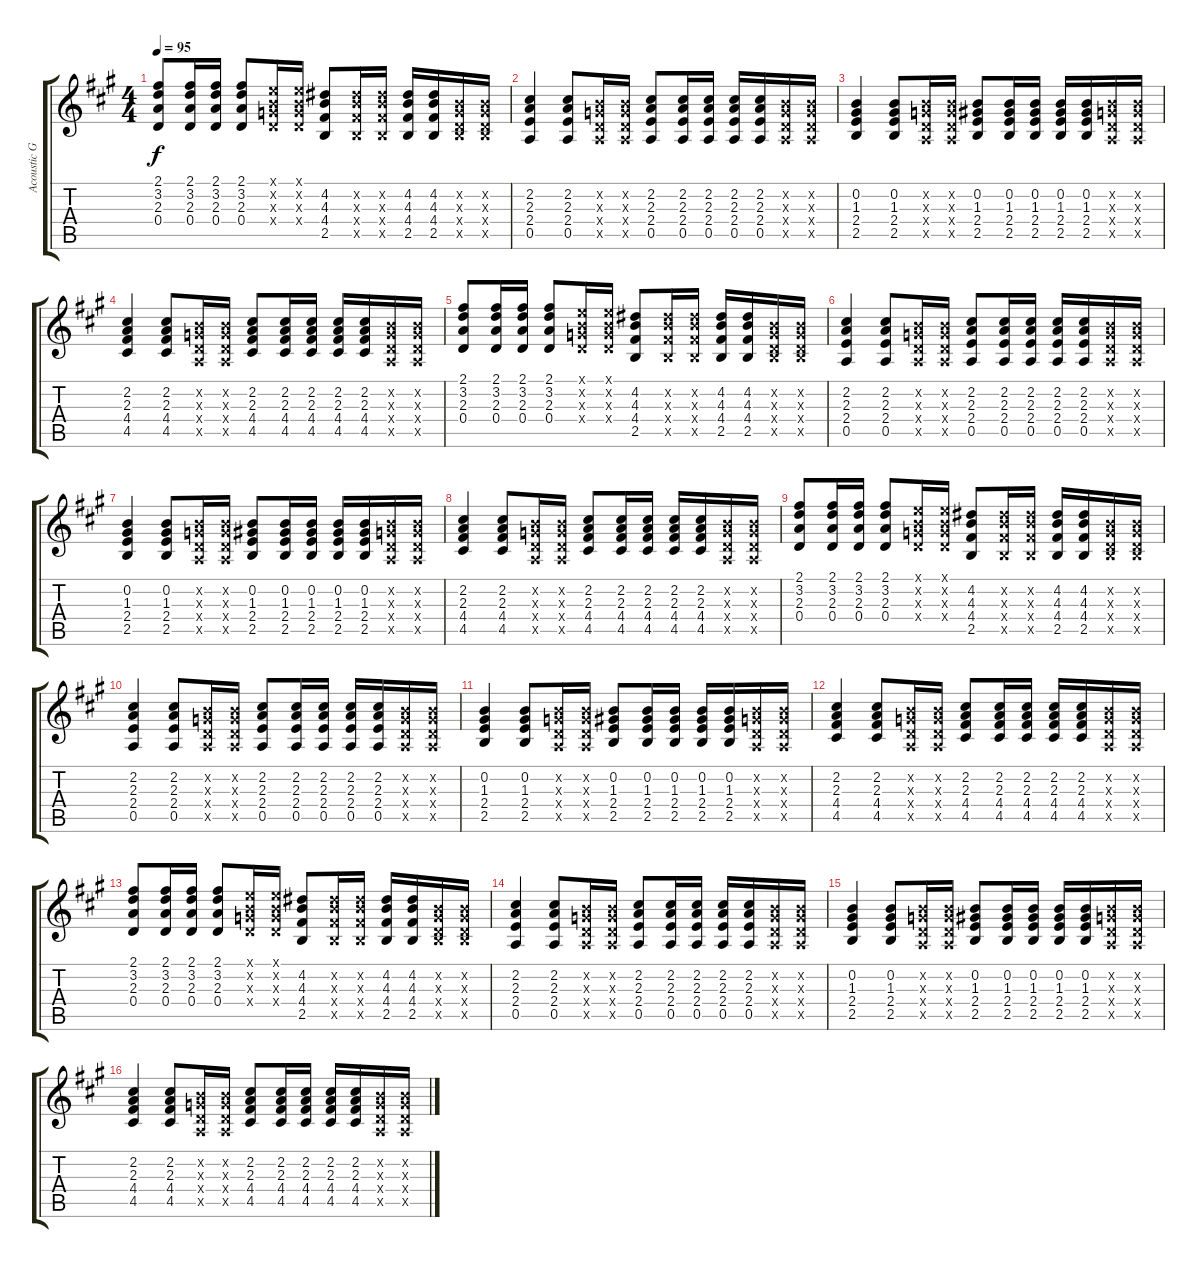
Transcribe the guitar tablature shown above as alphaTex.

\track ("Acoustic Guitar" "Acoustic G") {instrument acousticguitarsteel}
\staff {score tabs}
\tuning (E4 B3 G3 D3 A2 E2) {hide}
\ts (4 4)
\tempo 95
\clef g2
\ks a
(2.1 3.2 2.3 0.4).8{dy f volume 9} (2.1 3.2 2.3 0.4).16 (2.1 3.2 2.3 0.4).16 (2.1 3.2 2.3 0.4).8 (0.1{x} 0.2{x} 0.3{x} 0.4{x}).16 (0.1{x} 0.2{x} 0.3{x} 0.4{x}).16 (4.2 4.3 4.4 2.5).8 (4.2{x} 4.3{x} 4.4{x} 2.5{x}).16 (4.2{x} 4.3{x} 4.4{x} 2.5{x}).16 (4.2 4.3 4.4 2.5).16 (4.2 4.3 4.4 2.5).16 (0.2{x} 0.3{x} 0.4{x} 2.5{x}).16 (0.2{x} 0.3{x} 0.4{x} 2.5{x}).16 |
(2.2 2.3 2.4 0.5).4 (2.2 2.3 2.4 0.5).8 (0.2{x} 0.3{x} 0.4{x} 0.5{x}).16 (0.2{x} 0.3{x} 0.4{x} 0.5{x}).16 (2.2 2.3 2.4 0.5).8 (2.2 2.3 2.4 0.5).16 (2.2 2.3 2.4 0.5).16 (2.2 2.3 2.4 0.5).16 (2.2 2.3 2.4 0.5).16 (0.2{x} 0.3{x} 0.4{x} 0.5{x}).16 (0.2{x} 0.3{x} 0.4{x} 0.5{x}).16 |
(0.2 1.3 2.4 2.5).4 (0.2 1.3 2.4 2.5).8 (0.2{x} 0.3{x} 0.4{x} 0.5{x}).16 (0.2{x} 0.3{x} 0.4{x} 0.5{x}).16 (0.2 1.3 2.4 2.5).8 (0.2 1.3 2.4 2.5).16 (0.2 1.3 2.4 2.5).16 (0.2 1.3 2.4 2.5).16 (0.2 1.3 2.4 2.5).16 (0.2{x} 0.3{x} 0.4{x} 0.5{x}).16 (0.2{x} 0.3{x} 0.4{x} 0.5{x}).16 |
(2.2 2.3 4.4 4.5).4 (2.2 2.3 4.4 4.5).8 (0.2{x} 0.3{x} 0.4{x} 0.5{x}).16 (0.2{x} 0.3{x} 0.4{x} 0.5{x}).16 (2.2 2.3 4.4 4.5).8 (2.2 2.3 4.4 4.5).16 (2.2 2.3 4.4 4.5).16 (2.2 2.3 4.4 4.5).16 (2.2 2.3 4.4 4.5).16 (0.2{x} 0.3{x} 0.4{x} 0.5{x}).16 (0.2{x} 0.3{x} 0.4{x} 0.5{x}).16 |
(2.1 3.2 2.3 0.4).8 (2.1 3.2 2.3 0.4).16 (2.1 3.2 2.3 0.4).16 (2.1 3.2 2.3 0.4).8 (0.1{x} 0.2{x} 0.3{x} 0.4{x}).16 (0.1{x} 0.2{x} 0.3{x} 0.4{x}).16 (4.2 4.3 4.4 2.5).8 (4.2{x} 4.3{x} 4.4{x} 2.5{x}).16 (4.2{x} 4.3{x} 4.4{x} 2.5{x}).16 (4.2 4.3 4.4 2.5).16 (4.2 4.3 4.4 2.5).16 (0.2{x} 0.3{x} 0.4{x} 2.5{x}).16 (0.2{x} 0.3{x} 0.4{x} 2.5{x}).16 |
(2.2 2.3 2.4 0.5).4 (2.2 2.3 2.4 0.5).8 (0.2{x} 0.3{x} 0.4{x} 0.5{x}).16 (0.2{x} 0.3{x} 0.4{x} 0.5{x}).16 (2.2 2.3 2.4 0.5).8 (2.2 2.3 2.4 0.5).16 (2.2 2.3 2.4 0.5).16 (2.2 2.3 2.4 0.5).16 (2.2 2.3 2.4 0.5).16 (0.2{x} 0.3{x} 0.4{x} 0.5{x}).16 (0.2{x} 0.3{x} 0.4{x} 0.5{x}).16 |
(0.2 1.3 2.4 2.5).4 (0.2 1.3 2.4 2.5).8 (0.2{x} 0.3{x} 0.4{x} 0.5{x}).16 (0.2{x} 0.3{x} 0.4{x} 0.5{x}).16 (0.2 1.3 2.4 2.5).8 (0.2 1.3 2.4 2.5).16 (0.2 1.3 2.4 2.5).16 (0.2 1.3 2.4 2.5).16 (0.2 1.3 2.4 2.5).16 (0.2{x} 0.3{x} 0.4{x} 0.5{x}).16 (0.2{x} 0.3{x} 0.4{x} 0.5{x}).16 |
(2.2 2.3 4.4 4.5).4 (2.2 2.3 4.4 4.5).8 (0.2{x} 0.3{x} 0.4{x} 0.5{x}).16 (0.2{x} 0.3{x} 0.4{x} 0.5{x}).16 (2.2 2.3 4.4 4.5).8 (2.2 2.3 4.4 4.5).16 (2.2 2.3 4.4 4.5).16 (2.2 2.3 4.4 4.5).16 (2.2 2.3 4.4 4.5).16 (0.2{x} 0.3{x} 0.4{x} 0.5{x}).16 (0.2{x} 0.3{x} 0.4{x} 0.5{x}).16 |
(2.1 3.2 2.3 0.4).8 (2.1 3.2 2.3 0.4).16 (2.1 3.2 2.3 0.4).16 (2.1 3.2 2.3 0.4).8 (0.1{x} 0.2{x} 0.3{x} 0.4{x}).16 (0.1{x} 0.2{x} 0.3{x} 0.4{x}).16 (4.2 4.3 4.4 2.5).8 (4.2{x} 4.3{x} 4.4{x} 2.5{x}).16 (4.2{x} 4.3{x} 4.4{x} 2.5{x}).16 (4.2 4.3 4.4 2.5).16 (4.2 4.3 4.4 2.5).16 (0.2{x} 0.3{x} 0.4{x} 2.5{x}).16 (0.2{x} 0.3{x} 0.4{x} 2.5{x}).16 |
(2.2 2.3 2.4 0.5).4 (2.2 2.3 2.4 0.5).8 (0.2{x} 0.3{x} 0.4{x} 0.5{x}).16 (0.2{x} 0.3{x} 0.4{x} 0.5{x}).16 (2.2 2.3 2.4 0.5).8 (2.2 2.3 2.4 0.5).16 (2.2 2.3 2.4 0.5).16 (2.2 2.3 2.4 0.5).16 (2.2 2.3 2.4 0.5).16 (0.2{x} 0.3{x} 0.4{x} 0.5{x}).16 (0.2{x} 0.3{x} 0.4{x} 0.5{x}).16 |
(0.2 1.3 2.4 2.5).4 (0.2 1.3 2.4 2.5).8 (0.2{x} 0.3{x} 0.4{x} 0.5{x}).16 (0.2{x} 0.3{x} 0.4{x} 0.5{x}).16 (0.2 1.3 2.4 2.5).8 (0.2 1.3 2.4 2.5).16 (0.2 1.3 2.4 2.5).16 (0.2 1.3 2.4 2.5).16 (0.2 1.3 2.4 2.5).16 (0.2{x} 0.3{x} 0.4{x} 0.5{x}).16 (0.2{x} 0.3{x} 0.4{x} 0.5{x}).16 |
(2.2 2.3 4.4 4.5).4 (2.2 2.3 4.4 4.5).8 (0.2{x} 0.3{x} 0.4{x} 0.5{x}).16 (0.2{x} 0.3{x} 0.4{x} 0.5{x}).16 (2.2 2.3 4.4 4.5).8 (2.2 2.3 4.4 4.5).16 (2.2 2.3 4.4 4.5).16 (2.2 2.3 4.4 4.5).16 (2.2 2.3 4.4 4.5).16 (0.2{x} 0.3{x} 0.4{x} 0.5{x}).16 (0.2{x} 0.3{x} 0.4{x} 0.5{x}).16 |
(2.1 3.2 2.3 0.4).8 (2.1 3.2 2.3 0.4).16 (2.1 3.2 2.3 0.4).16 (2.1 3.2 2.3 0.4).8 (0.1{x} 0.2{x} 0.3{x} 0.4{x}).16 (0.1{x} 0.2{x} 0.3{x} 0.4{x}).16 (4.2 4.3 4.4 2.5).8 (4.2{x} 4.3{x} 4.4{x} 2.5{x}).16 (4.2{x} 4.3{x} 4.4{x} 2.5{x}).16 (4.2 4.3 4.4 2.5).16 (4.2 4.3 4.4 2.5).16 (0.2{x} 0.3{x} 0.4{x} 2.5{x}).16 (0.2{x} 0.3{x} 0.4{x} 2.5{x}).16 |
(2.2 2.3 2.4 0.5).4 (2.2 2.3 2.4 0.5).8 (0.2{x} 0.3{x} 0.4{x} 0.5{x}).16 (0.2{x} 0.3{x} 0.4{x} 0.5{x}).16 (2.2 2.3 2.4 0.5).8 (2.2 2.3 2.4 0.5).16 (2.2 2.3 2.4 0.5).16 (2.2 2.3 2.4 0.5).16 (2.2 2.3 2.4 0.5).16 (0.2{x} 0.3{x} 0.4{x} 0.5{x}).16 (0.2{x} 0.3{x} 0.4{x} 0.5{x}).16 |
(0.2 1.3 2.4 2.5).4 (0.2 1.3 2.4 2.5).8 (0.2{x} 0.3{x} 0.4{x} 0.5{x}).16 (0.2{x} 0.3{x} 0.4{x} 0.5{x}).16 (0.2 1.3 2.4 2.5).8 (0.2 1.3 2.4 2.5).16 (0.2 1.3 2.4 2.5).16 (0.2 1.3 2.4 2.5).16 (0.2 1.3 2.4 2.5).16 (0.2{x} 0.3{x} 0.4{x} 0.5{x}).16 (0.2{x} 0.3{x} 0.4{x} 0.5{x}).16 |
(2.2 2.3 4.4 4.5).4 (2.2 2.3 4.4 4.5).8 (0.2{x} 0.3{x} 0.4{x} 0.5{x}).16 (0.2{x} 0.3{x} 0.4{x} 0.5{x}).16 (2.2 2.3 4.4 4.5).8 (2.2 2.3 4.4 4.5).16 (2.2 2.3 4.4 4.5).16 (2.2 2.3 4.4 4.5).16 (2.2 2.3 4.4 4.5).16 (0.2{x} 0.3{x} 0.4{x} 0.5{x}).16 (0.2{x} 0.3{x} 0.4{x} 0.5{x}).16
